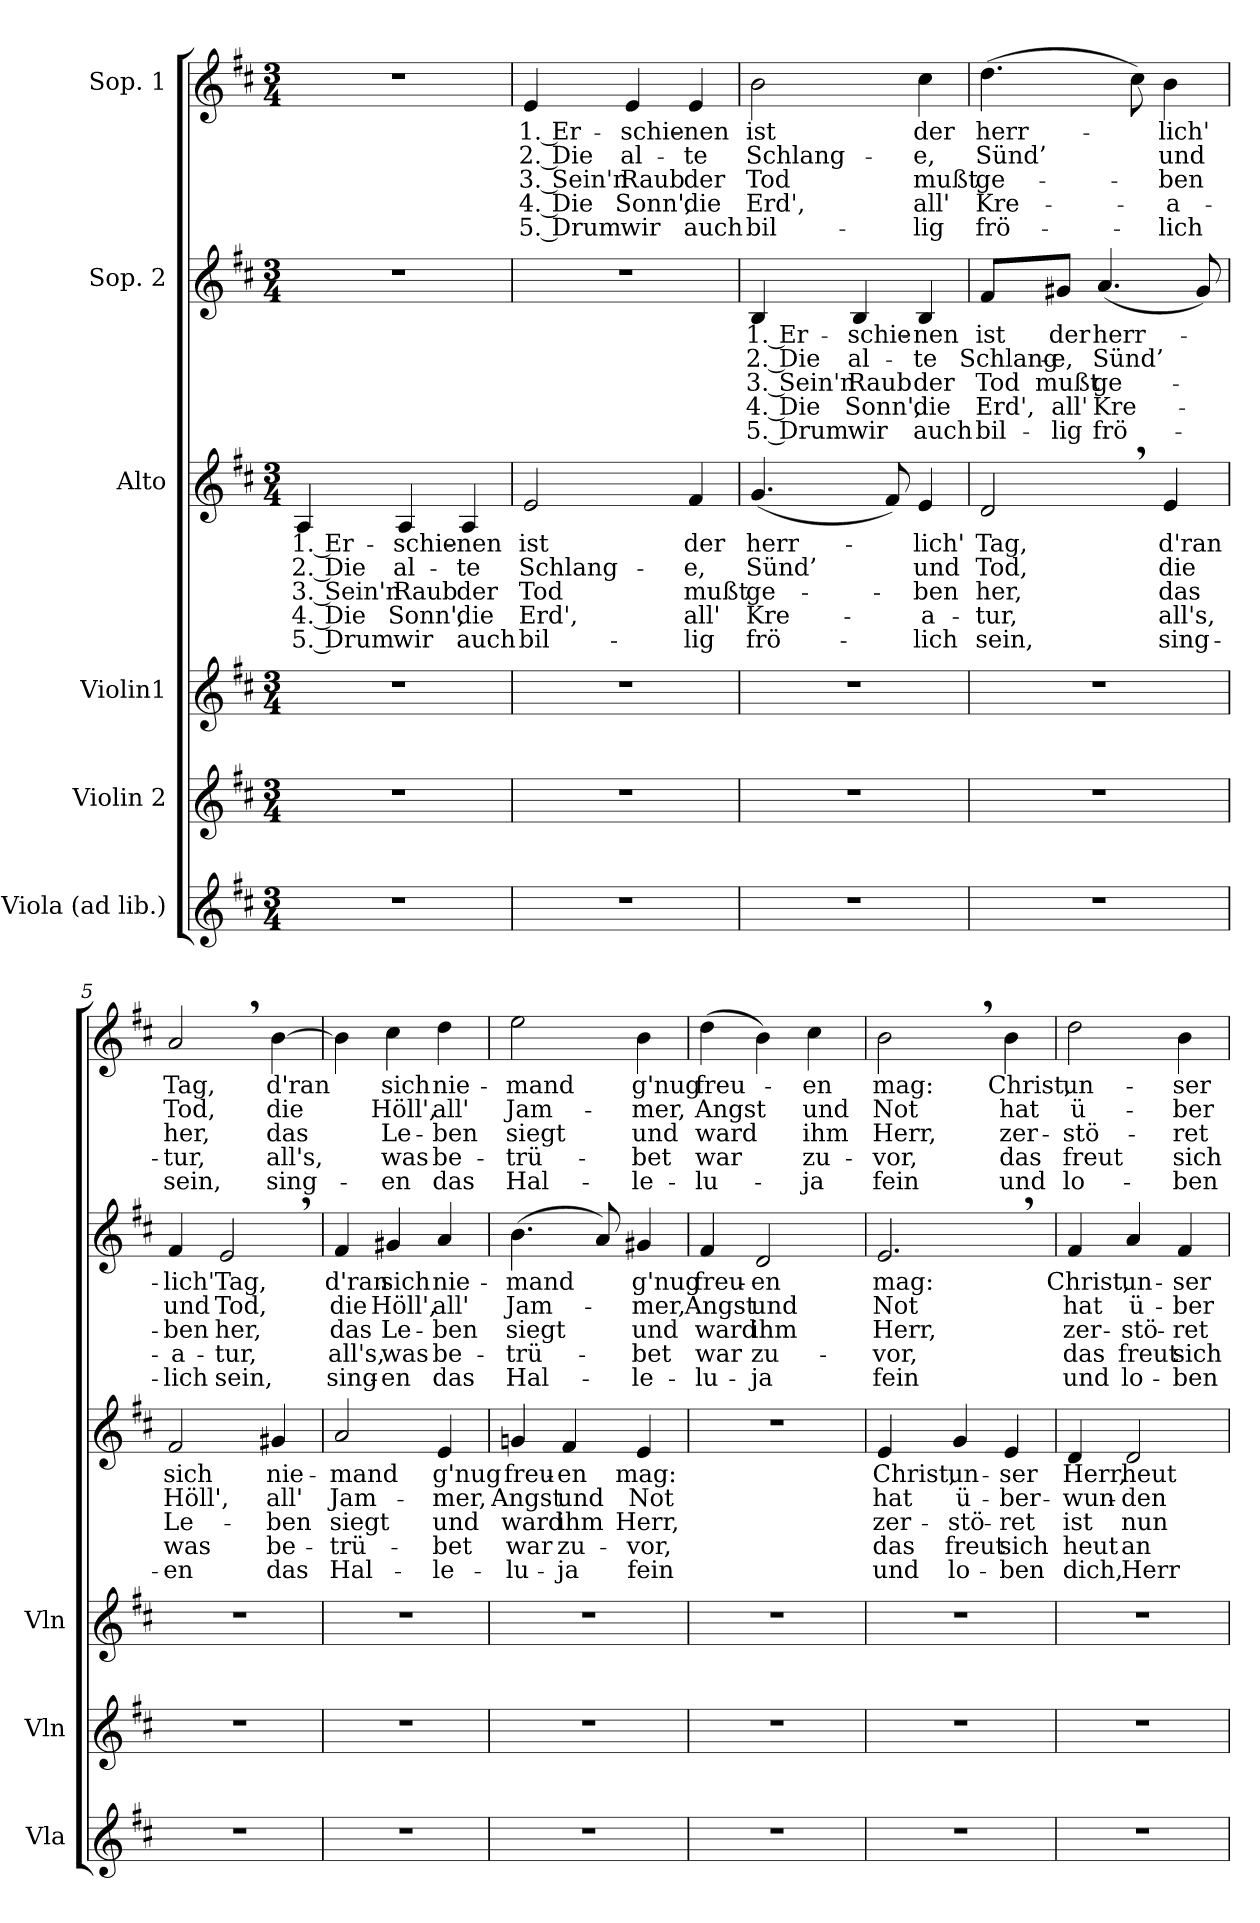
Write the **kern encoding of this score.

**kern	**kern	**kern	**kern	**text	**text	**text	**text	**text	**kern	**text	**text	**text	**text	**text	**kern	**text	**text	**text	**text	**text
*part6	*part5	*part4	*part3	*part3	*part3	*part3	*part3	*part3	*part2	*part2	*part2	*part2	*part2	*part2	*part1	*part1	*part1	*part1	*part1	*part1
*staff6	*staff5	*staff4	*staff3	*staff3	*staff3	*staff3	*staff3	*staff3	*staff2	*staff2	*staff2	*staff2	*staff2	*staff2	*staff1	*staff1	*staff1	*staff1	*staff1	*staff1
*I"Viola (ad lib.)	*I"Violin 2	*I"Violin1	*I"Alto	*	*	*	*	*	*I"Sop. 2	*	*	*	*	*	*I"Sop. 1	*	*	*	*	*
*I'Vla	*I'Vln	*I'Vln	*	*	*	*	*	*	*	*	*	*	*	*	*	*	*	*	*	*
*clefG2	*clefG2	*clefG2	*clefG2	*	*	*	*	*	*clefG2	*	*	*	*	*	*clefG2	*	*	*	*	*
*k[f#c#]	*k[f#c#]	*k[f#c#]	*k[f#c#]	*	*	*	*	*	*k[f#c#]	*	*	*	*	*	*k[f#c#]	*	*	*	*	*
*D:	*D:	*D:	*D:	*	*	*	*	*	*D:	*	*	*	*	*	*D:	*	*	*	*	*
*M3/4	*M3/4	*M3/4	*M3/4	*	*	*	*	*	*M3/4	*	*	*	*	*	*M3/4	*	*	*	*	*
=1	=1	=1	=1	=1	=1	=1	=1	=1	=1	=1	=1	=1	=1	=1	=1	=1	=1	=1	=1	=1
!	!	!	!	!LO:LY:b	!LO:LY:b	!LO:LY:b	!LO:LY:b	!LO:LY:b	!	!	!	!	!	!	!	!	!	!	!	!
2.r	2.r	2.r	4A/	1. Er-	2. Die	3. Sein'n	4. Die	5. Drum	2.r	.	.	.	.	.	2.r	.	.	.	.	.
!	!	!	!	!LO:LY:b	!LO:LY:b	!LO:LY:b	!LO:LY:b	!LO:LY:b	!	!	!	!	!	!	!	!	!	!	!	!
.	.	.	4A/	-schie-	al-	Raub	Sonn',	wir	.	.	.	.	.	.	.	.	.	.	.	.
!	!	!	!	!LO:LY:b	!LO:LY:b	!LO:LY:b	!LO:LY:b	!LO:LY:b	!	!	!	!	!	!	!	!	!	!	!	!
.	.	.	4A/	-nen	-te	der	die	auch	.	.	.	.	.	.	.	.	.	.	.	.
=2	=2	=2	=2	=2	=2	=2	=2	=2	=2	=2	=2	=2	=2	=2	=2	=2	=2	=2	=2	=2
!	!	!	!	!LO:LY:b	!LO:LY:b	!LO:LY:b	!LO:LY:b	!LO:LY:b	!	!	!	!	!	!	!	!	!	!	!	!
!	!	!	!	!	!	!	!	!	!	!	!	!	!	!	!	!LO:LY:b	!LO:LY:b	!LO:LY:b	!LO:LY:b	!LO:LY:b
2.r	2.r	2.r	2e/	ist	Schlang-	Tod	Erd',	bil-	2.r	.	.	.	.	.	4e/	1. Er-	2. Die	3. Sein'n	4. Die	5. Drum
!	!	!	!	!	!	!	!	!	!	!	!	!	!	!	!	!LO:LY:b	!LO:LY:b	!LO:LY:b	!LO:LY:b	!LO:LY:b
.	.	.	.	.	.	.	.	.	.	.	.	.	.	.	4e/	-schie-	al-	Raub	Sonn',	wir
!	!	!	!	!LO:LY:b	!LO:LY:b	!LO:LY:b	!LO:LY:b	!LO:LY:b	!	!	!	!	!	!	!	!	!	!	!	!
!	!	!	!	!	!	!	!	!	!	!	!	!	!	!	!	!LO:LY:b	!LO:LY:b	!LO:LY:b	!LO:LY:b	!LO:LY:b
.	.	.	4f#/	der	-e,	mußt	all'	-lig	.	.	.	.	.	.	4e/	-nen	-te	der	die	auch
=3	=3	=3	=3	=3	=3	=3	=3	=3	=3	=3	=3	=3	=3	=3	=3	=3	=3	=3	=3	=3
!	!	!	!	!LO:LY:b	!LO:LY:b	!LO:LY:b	!LO:LY:b	!LO:LY:b	!	!	!	!	!	!	!	!	!	!	!	!
!	!	!	!	!	!	!	!	!	!	!LO:LY:b	!LO:LY:b	!LO:LY:b	!LO:LY:b	!LO:LY:b	!	!	!	!	!	!
!	!	!	!	!	!	!	!	!	!	!	!	!	!	!	!	!LO:LY:b	!LO:LY:b	!LO:LY:b	!LO:LY:b	!LO:LY:b
2.r	2.r	2.r	(<4.g/	herr-	Sünd’	ge-	Kre-	frö-	4B/	1. Er-	2. Die	3. Sein'n	4. Die	5. Drum	2b\	ist	Schlang-	Tod	Erd',	bil-
!	!	!	!	!	!	!	!	!	!	!LO:LY:b	!LO:LY:b	!LO:LY:b	!LO:LY:b	!LO:LY:b	!	!	!	!	!	!
.	.	.	.	.	.	.	.	.	4B/	-schie-	al-	Raub	Sonn',	wir	.	.	.	.	.	.
.	.	.	8f#/)	.	.	.	.	.	.	.	.	.	.	.	.	.	.	.	.	.
!	!	!	!	!LO:LY:b	!LO:LY:b	!LO:LY:b	!LO:LY:b	!LO:LY:b	!	!	!	!	!	!	!	!	!	!	!	!
!	!	!	!	!	!	!	!	!	!	!LO:LY:b	!LO:LY:b	!LO:LY:b	!LO:LY:b	!LO:LY:b	!	!	!	!	!	!
!	!	!	!	!	!	!	!	!	!	!	!	!	!	!	!	!LO:LY:b	!LO:LY:b	!LO:LY:b	!LO:LY:b	!LO:LY:b
.	.	.	4e/	-lich'	und	-ben	-a-	-lich	4B/	-nen	-te	der	die	auch	4cc#\	der	-e,	mußt	all'	-lig
=4	=4	=4	=4	=4	=4	=4	=4	=4	=4	=4	=4	=4	=4	=4	=4	=4	=4	=4	=4	=4
!	!	!	!	!LO:LY:b	!LO:LY:b	!LO:LY:b	!LO:LY:b	!LO:LY:b	!	!	!	!	!	!	!	!	!	!	!	!
!	!	!	!	!	!	!	!	!	!	!LO:LY:b	!LO:LY:b	!LO:LY:b	!LO:LY:b	!LO:LY:b	!	!	!	!	!	!
!	!	!	!	!	!	!	!	!	!	!	!	!	!	!	!	!LO:LY:b	!LO:LY:b	!LO:LY:b	!LO:LY:b	!LO:LY:b
2.r	2.r	2.r	2d,>/	Tag,	Tod,	her,	-tur,	sein,	8f#/L	ist	Schlang-	Tod	Erd',	bil-	(>4.dd\	herr-	Sünd’	ge-	Kre-	frö-
!	!	!	!	!	!	!	!	!	!	!LO:LY:b	!LO:LY:b	!LO:LY:b	!LO:LY:b	!LO:LY:b	!	!	!	!	!	!
.	.	.	.	.	.	.	.	.	8g#X/J	der	-e,	mußt	all'	-lig	.	.	.	.	.	.
!	!	!	!	!	!	!	!	!	!	!LO:LY:b	!LO:LY:b	!LO:LY:b	!LO:LY:b	!LO:LY:b	!	!	!	!	!	!
.	.	.	.	.	.	.	.	.	(<4.a/	herr-	Sünd’	ge-	Kre-	frö-	.	.	.	.	.	.
.	.	.	.	.	.	.	.	.	.	.	.	.	.	.	8cc#\)	.	.	.	.	.
!	!	!	!	!LO:LY:b	!LO:LY:b	!LO:LY:b	!LO:LY:b	!LO:LY:b	!	!	!	!	!	!	!	!	!	!	!	!
!	!	!	!	!	!	!	!	!	!	!	!	!	!	!	!	!LO:LY:b	!LO:LY:b	!LO:LY:b	!LO:LY:b	!LO:LY:b
.	.	.	4e/	d'ran	die	das	all's,	sing-	.	.	.	.	.	.	4b\	-lich'	und	-ben	-a-	-lich
.	.	.	.	.	.	.	.	.	8g#/)	.	.	.	.	.	.	.	.	.	.	.
!!LO:LB:g=z
=5	=5	=5	=5	=5	=5	=5	=5	=5	=5	=5	=5	=5	=5	=5	=5	=5	=5	=5	=5	=5
!	!	!	!	!LO:LY:b	!LO:LY:b	!LO:LY:b	!LO:LY:b	!LO:LY:b	!	!	!	!	!	!	!	!	!	!	!	!
!	!	!	!	!	!	!	!	!	!	!LO:LY:b	!LO:LY:b	!LO:LY:b	!LO:LY:b	!LO:LY:b	!	!	!	!	!	!
!	!	!	!	!	!	!	!	!	!	!	!	!	!	!	!	!LO:LY:b	!LO:LY:b	!LO:LY:b	!LO:LY:b	!LO:LY:b
2.r	2.r	2.r	2f#/	sich	Höll',	Le-	was	-en	4f#/	-lich'	und	-ben	-a-	-lich	2a,>/	Tag,	Tod,	her,	-tur,	sein,
!	!	!	!	!	!	!	!	!	!	!LO:LY:b	!LO:LY:b	!LO:LY:b	!LO:LY:b	!LO:LY:b	!	!	!	!	!	!
.	.	.	.	.	.	.	.	.	2e,>/	Tag,	Tod,	her,	-tur,	sein,	.	.	.	.	.	.
!	!	!	!	!LO:LY:b	!LO:LY:b	!LO:LY:b	!LO:LY:b	!LO:LY:b	!	!	!	!	!	!	!	!	!	!	!	!
!	!	!	!	!	!	!	!	!	!	!	!	!	!	!	!	!LO:LY:b	!LO:LY:b	!LO:LY:b	!LO:LY:b	!LO:LY:b
.	.	.	4g#X/	nie-	all'	-ben	be-	das	.	.	.	.	.	.	[4b\	d'ran	die	das	all's,	sing-
=6	=6	=6	=6	=6	=6	=6	=6	=6	=6	=6	=6	=6	=6	=6	=6	=6	=6	=6	=6	=6
!	!	!	!	!LO:LY:b	!LO:LY:b	!LO:LY:b	!LO:LY:b	!LO:LY:b	!	!	!	!	!	!	!	!	!	!	!	!
!	!	!	!	!	!	!	!	!	!	!LO:LY:b	!LO:LY:b	!LO:LY:b	!LO:LY:b	!LO:LY:b	!	!	!	!	!	!
2.r	2.r	2.r	2a/	-mand	Jam-	siegt	-trü-	Hal-	4f#/	d'ran	die	das	all's,	sing-	4b\]	.	.	.	.	.
!	!	!	!	!	!	!	!	!	!	!LO:LY:b	!LO:LY:b	!LO:LY:b	!LO:LY:b	!LO:LY:b	!	!	!	!	!	!
!	!	!	!	!	!	!	!	!	!	!	!	!	!	!	!	!LO:LY:b	!LO:LY:b	!LO:LY:b	!LO:LY:b	!LO:LY:b
.	.	.	.	.	.	.	.	.	4g#X/	sich	Höll',	Le-	was	-en	4cc#\	sich	Höll',	Le-	was	-en
!	!	!	!	!LO:LY:b	!LO:LY:b	!LO:LY:b	!LO:LY:b	!LO:LY:b	!	!	!	!	!	!	!	!	!	!	!	!
!	!	!	!	!	!	!	!	!	!	!LO:LY:b	!LO:LY:b	!LO:LY:b	!LO:LY:b	!LO:LY:b	!	!	!	!	!	!
!	!	!	!	!	!	!	!	!	!	!	!	!	!	!	!	!LO:LY:b	!LO:LY:b	!LO:LY:b	!LO:LY:b	!LO:LY:b
.	.	.	4e/	g'nug	-mer,	und	-bet	-le-	4a/	nie-	all'	-ben	be-	das	4dd\	nie-	all'	-ben	be-	das
=7	=7	=7	=7	=7	=7	=7	=7	=7	=7	=7	=7	=7	=7	=7	=7	=7	=7	=7	=7	=7
!	!	!	!	!LO:LY:b	!LO:LY:b	!LO:LY:b	!LO:LY:b	!LO:LY:b	!	!	!	!	!	!	!	!	!	!	!	!
!	!	!	!	!	!	!	!	!	!	!LO:LY:b	!LO:LY:b	!LO:LY:b	!LO:LY:b	!LO:LY:b	!	!	!	!	!	!
!	!	!	!	!	!	!	!	!	!	!	!	!	!	!	!	!LO:LY:b	!LO:LY:b	!LO:LY:b	!LO:LY:b	!LO:LY:b
2.r	2.r	2.r	4gn/	freu-	Angst	ward	war	-lu-	(>4.b\	-mand	Jam-	siegt	-trü-	Hal-	2ee\	-mand	Jam-	siegt	-trü-	Hal-
!	!	!	!	!LO:LY:b	!LO:LY:b	!LO:LY:b	!LO:LY:b	!LO:LY:b	!	!	!	!	!	!	!	!	!	!	!	!
.	.	.	4f#/	-en	und	ihm	zu-	-ja	.	.	.	.	.	.	.	.	.	.	.	.
.	.	.	.	.	.	.	.	.	8a/)	.	.	.	.	.	.	.	.	.	.	.
!	!	!	!	!LO:LY:b	!LO:LY:b	!LO:LY:b	!LO:LY:b	!LO:LY:b	!	!	!	!	!	!	!	!	!	!	!	!
!	!	!	!	!	!	!	!	!	!	!LO:LY:b	!LO:LY:b	!LO:LY:b	!LO:LY:b	!LO:LY:b	!	!	!	!	!	!
!	!	!	!	!	!	!	!	!	!	!	!	!	!	!	!	!LO:LY:b	!LO:LY:b	!LO:LY:b	!LO:LY:b	!LO:LY:b
.	.	.	4e/	mag:	Not	Herr,	-vor,	fein	4g#X/	g'nug	-mer,	und	-bet	-le-	4b\	g'nug	-mer,	und	-bet	-le-
=8	=8	=8	=8	=8	=8	=8	=8	=8	=8	=8	=8	=8	=8	=8	=8	=8	=8	=8	=8	=8
!	!	!	!	!	!	!	!	!	!	!LO:LY:b	!LO:LY:b	!LO:LY:b	!LO:LY:b	!LO:LY:b	!	!	!	!	!	!
!	!	!	!	!	!	!	!	!	!	!	!	!	!	!	!	!LO:LY:b	!LO:LY:b	!LO:LY:b	!LO:LY:b	!LO:LY:b
2.r	2.r	2.r	2.r	.	.	.	.	.	4f#/	freu-	Angst	ward	war	-lu-	(>4dd\	freu-	Angst	ward	war	-lu-
!	!	!	!	!	!	!	!	!	!	!LO:LY:b	!LO:LY:b	!LO:LY:b	!LO:LY:b	!LO:LY:b	!	!	!	!	!	!
.	.	.	.	.	.	.	.	.	2d/	-en	und	ihm	zu-	-ja	4b\)	.	.	.	.	.
!	!	!	!	!	!	!	!	!	!	!	!	!	!	!	!	!LO:LY:b	!LO:LY:b	!LO:LY:b	!LO:LY:b	!LO:LY:b
.	.	.	.	.	.	.	.	.	.	.	.	.	.	.	4cc#\	-en	und	ihm	zu-	-ja
=9	=9	=9	=9	=9	=9	=9	=9	=9	=9	=9	=9	=9	=9	=9	=9	=9	=9	=9	=9	=9
!	!	!	!	!LO:LY:b	!LO:LY:b	!LO:LY:b	!LO:LY:b	!LO:LY:b	!	!	!	!	!	!	!	!	!	!	!	!
!	!	!	!	!	!	!	!	!	!	!LO:LY:b	!LO:LY:b	!LO:LY:b	!LO:LY:b	!LO:LY:b	!	!	!	!	!	!
!	!	!	!	!	!	!	!	!	!	!	!	!	!	!	!	!LO:LY:b	!LO:LY:b	!LO:LY:b	!LO:LY:b	!LO:LY:b
2.r	2.r	2.r	4e/	Christ,	hat	zer-	das	und	2.e,>/	mag:	Not	Herr,	-vor,	fein	2b,>\	mag:	Not	Herr,	-vor,	fein
!	!	!	!	!LO:LY:b	!LO:LY:b	!LO:LY:b	!LO:LY:b	!LO:LY:b	!	!	!	!	!	!	!	!	!	!	!	!
.	.	.	4g/	un-	ü-	-stö-	freut	lo-	.	.	.	.	.	.	.	.	.	.	.	.
!	!	!	!	!LO:LY:b	!LO:LY:b	!LO:LY:b	!LO:LY:b	!LO:LY:b	!	!	!	!	!	!	!	!	!	!	!	!
!	!	!	!	!	!	!	!	!	!	!	!	!	!	!	!	!LO:LY:b	!LO:LY:b	!LO:LY:b	!LO:LY:b	!LO:LY:b
.	.	.	4e/	-ser	-ber-	-ret	sich	-ben	.	.	.	.	.	.	4b\	Christ,	hat	zer-	das	und
=10	=10	=10	=10	=10	=10	=10	=10	=10	=10	=10	=10	=10	=10	=10	=10	=10	=10	=10	=10	=10
!	!	!	!	!LO:LY:b	!LO:LY:b	!LO:LY:b	!LO:LY:b	!LO:LY:b	!	!	!	!	!	!	!	!	!	!	!	!
!	!	!	!	!	!	!	!	!	!	!LO:LY:b	!LO:LY:b	!LO:LY:b	!LO:LY:b	!LO:LY:b	!	!	!	!	!	!
!	!	!	!	!	!	!	!	!	!	!	!	!	!	!	!	!LO:LY:b	!LO:LY:b	!LO:LY:b	!LO:LY:b	!LO:LY:b
2.r	2.r	2.r	4d/	Herr,	-wun-	ist	heut	dich,	4f#/	Christ,	hat	zer-	das	und	2dd\	un-	ü-	-stö-	freut	lo-
!	!	!	!	!LO:LY:b	!LO:LY:b	!LO:LY:b	!LO:LY:b	!LO:LY:b	!	!	!	!	!	!	!	!	!	!	!	!
!	!	!	!	!	!	!	!	!	!	!LO:LY:b	!LO:LY:b	!LO:LY:b	!LO:LY:b	!LO:LY:b	!	!	!	!	!	!
.	.	.	2d/	heut	-den	nun	an	Herr	4a/	un-	ü-	-stö-	freut	lo-	.	.	.	.	.	.
!	!	!	!	!	!	!	!	!	!	!LO:LY:b	!LO:LY:b	!LO:LY:b	!LO:LY:b	!LO:LY:b	!	!	!	!	!	!
!	!	!	!	!	!	!	!	!	!	!	!	!	!	!	!	!LO:LY:b	!LO:LY:b	!LO:LY:b	!LO:LY:b	!LO:LY:b
.	.	.	.	.	.	.	.	.	4f#/	-ser	-ber-	-ret	sich	-ben	4b\	-ser	-ber-	-ret	sich	-ben
=	=	=	=	=	=	=	=	=	=	=	=	=	=	=	=	=	=	=	=	=
*-	*-	*-	*-	*-	*-	*-	*-	*-	*-	*-	*-	*-	*-	*-	*-	*-	*-	*-	*-	*-
